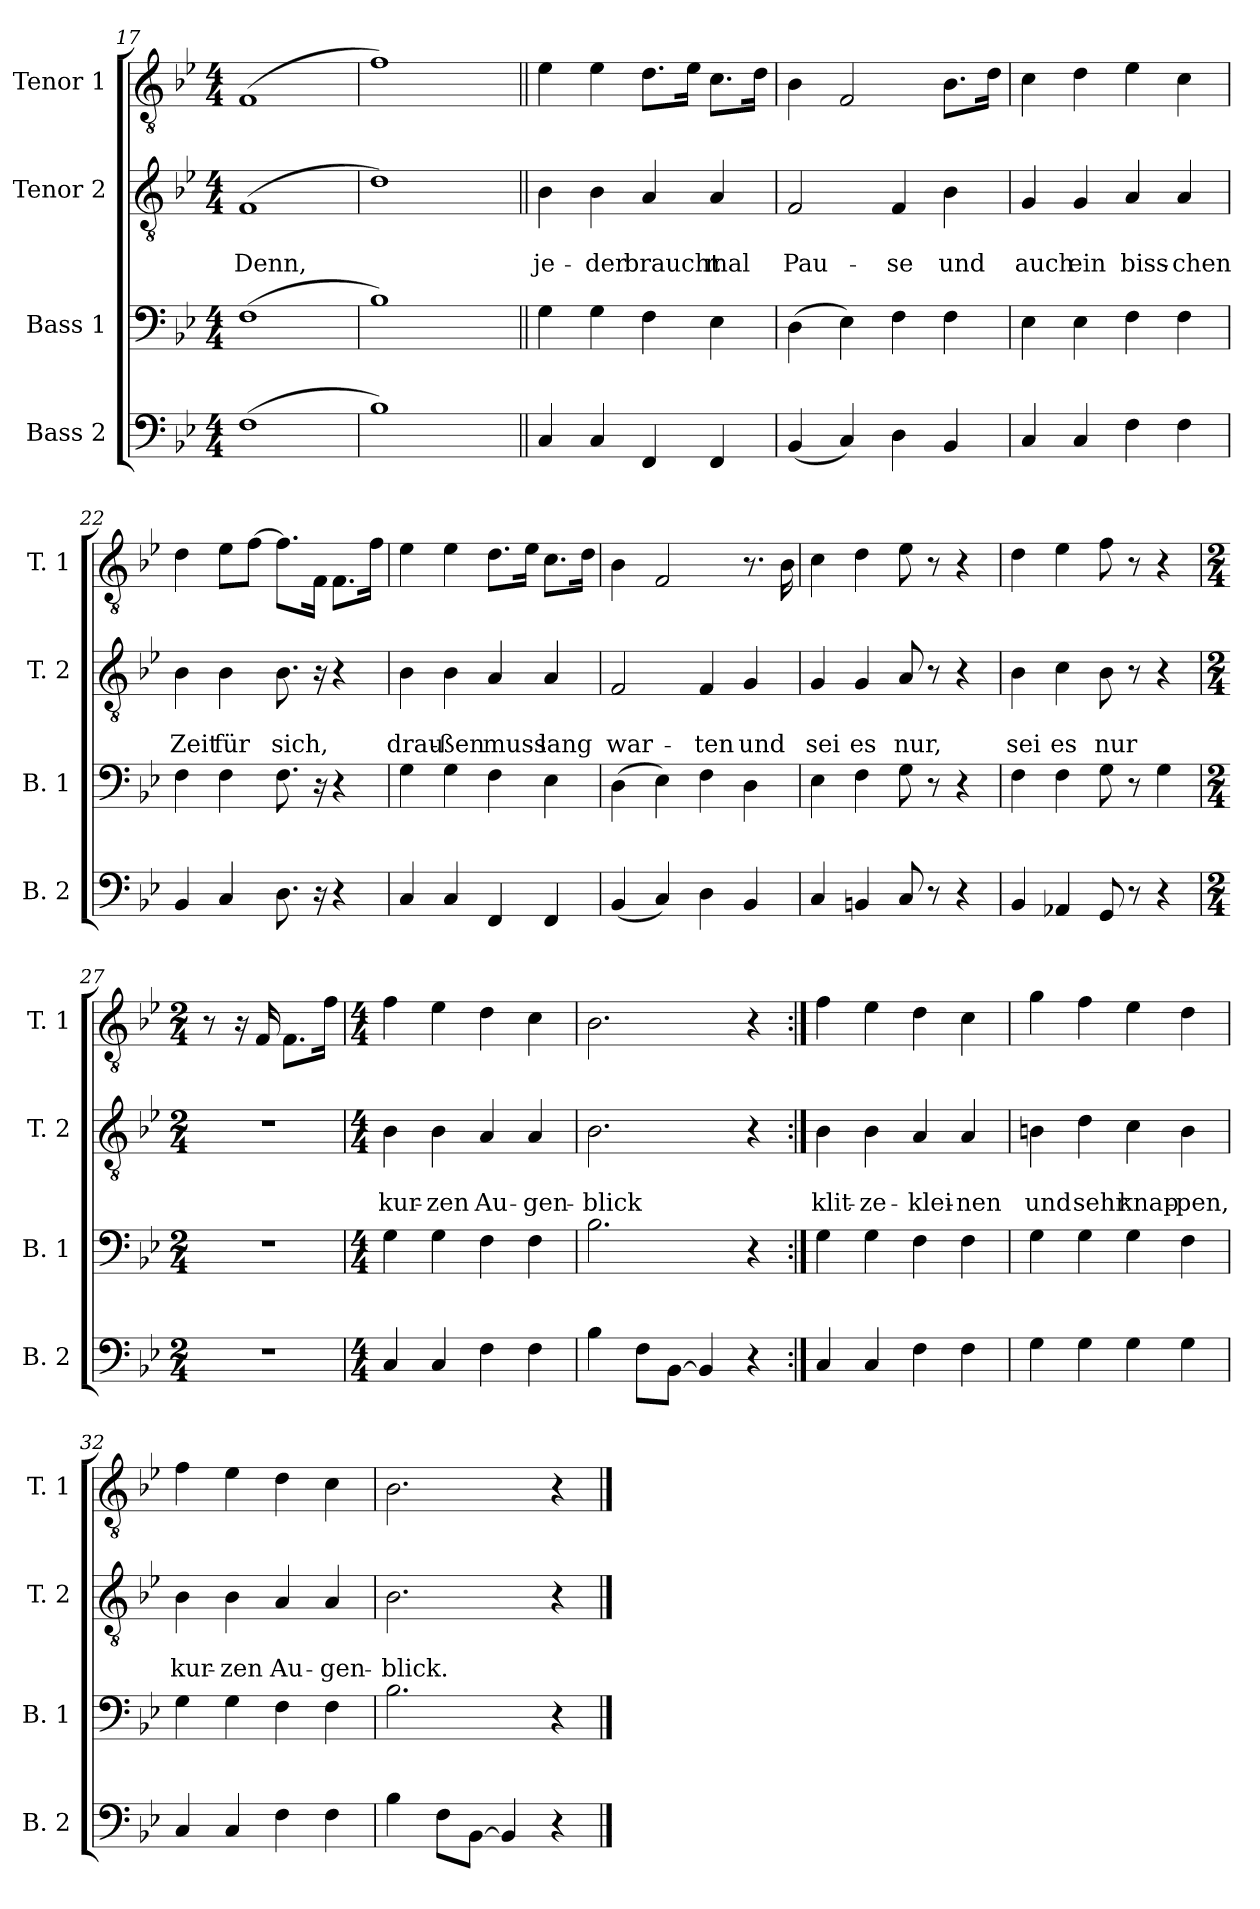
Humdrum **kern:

**kern	**kern	**kern	**text	**text	**kern
*part4	*part3	*part2	*part2	*part2	*part1
*staff4	*staff3	*staff2	*staff2	*staff2	*staff1
*I"Bass 2	*I"Bass 1	*I"Tenor 2	*	*	*I"Tenor 1
*I'B. 2	*I'B. 1	*I'T. 2	*	*	*I'T. 1
*clefF4	*clefF4	*clefGv2	*	*	*clefGv2
*k[b-e-]	*k[b-e-]	*k[b-e-]	*	*	*k[b-e-]
*M4/4	*M4/4	*M4/4	*	*	*M4/4
=17	=17	=17	=17	=17	=17
!	!	!	!	!LO:LY:b	!
(>1F	(>1F	(>1F	.	Denn,	(>1F
=18	=18	=18	=18	=18	=18
1B-)	1B-)	1d)	.	.	1f)
=19||	=19||	=19||	=19||	=19||	=19||
!	!	!	!	!LO:LY:b	!
4C/	4G\	4B-\	.	je-	4e-\
!	!	!	!	!LO:LY:b	!
4C/	4G\	4B-\	.	-der	4e-\
!	!	!	!	!LO:LY:b	!
4FF/	4F\	4A/	.	braucht	8.d\L
.	.	.	.	.	16e-\Jk
!	!	!	!	!LO:LY:b	!
4FF/	4E-\	4A/	.	mal	8.c\L
.	.	.	.	.	16d\Jk
!!LO:LB:g=z
=20	=20	=20	=20	=20	=20
!	!	!	!	!LO:LY:b	!
(<4BB-/	(>4D\	2F/	.	Pau-	4B-\
4C/)	4E-\)	.	.	.	2F/
!	!	!	!	!LO:LY:b	!
4D\	4F\	4F/	.	-se	.
!	!	!	!	!LO:LY:b	!
4BB-/	4F\	4B-\	.	und	8.B-\L
.	.	.	.	.	16d\Jk
=21	=21	=21	=21	=21	=21
!	!	!	!	!LO:LY:b	!
4C/	4E-\	4G/	.	auch	4c\
!	!	!	!	!LO:LY:b	!
4C/	4E-\	4G/	.	ein	4d\
!	!	!	!	!LO:LY:b	!
4F\	4F\	4A/	.	biss-	4e-\
!	!	!	!	!LO:LY:b	!
4F\	4F\	4A/	.	-chen	4c\
=22	=22	=22	=22	=22	=22
!	!	!	!	!LO:LY:b	!
4BB-/	4F\	4B-\	.	Zeit	4d\
!	!	!	!	!LO:LY:b	!
4C/	4F\	4B-\	.	für	8e-\L
.	.	.	.	.	[8f\J
!	!	!	!	!LO:LY:b	!
8.D\	8.F\	8.B-\	.	sich,	8.f\L]
16r	16r	16r	.	.	16F\Jk
4r	4r	4r	.	.	8.F\L
.	.	.	.	.	16f\Jk
=23	=23	=23	=23	=23	=23
!	!	!	!	!LO:LY:b	!
4C/	4G\	4B-\	.	drau-	4e-\
!	!	!	!	!LO:LY:b	!
4C/	4G\	4B-\	.	-ßen	4e-\
!	!	!	!	!LO:LY:b	!
4FF/	4F\	4A/	.	muss	8.d\L
.	.	.	.	.	16e-\Jk
!	!	!	!	!LO:LY:b	!
4FF/	4E-\	4A/	.	lang	8.c\L
.	.	.	.	.	16d\Jk
!!LO:LB:g=z
=24	=24	=24	=24	=24	=24
!	!	!	!	!LO:LY:b	!
(<4BB-/	(>4D\	2F/	.	war-	4B-\
4C/)	4E-\)	.	.	.	2F/
!	!	!	!	!LO:LY:b	!
4D\	4F\	4F/	.	-ten	.
!	!	!	!	!LO:LY:b	!
4BB-/	4D\	4G/	.	und	8.r
.	.	.	.	.	16B-\
=25	=25	=25	=25	=25	=25
!	!	!	!	!LO:LY:b	!
4C/	4E-\	4G/	.	sei	4c\
!	!	!	!	!LO:LY:b	!
4BBn/	4F\	4G/	.	es	4d\
!	!	!	!	!LO:LY:b	!
8C/	8G\	8A/	.	nur,	8e-\
8r	8r	8r	.	.	8r
4r	4r	4r	.	.	4r
=26	=26	=26	=26	=26	=26
!	!	!	!	!LO:LY:b	!
4BB-/	4F\	4B-\	.	sei	4d\
!	!	!	!	!LO:LY:b	!
4AA-X/	4F\	4c\	.	es	4e-\
!	!	!	!	!LO:LY:b	!
8GG/	8G\	8B-\	.	nur	8f\
8r	8r	8r	.	.	8r
4r	4G\	4r	.	.	4r
=27	=27	=27	=27	=27	=27
*M2/4	*M2/4	*M2/4	*	*	*M2/4
2r	2r	2r	.	.	8r
.	.	.	.	.	16r
.	.	.	.	.	16F/
.	.	.	.	.	8.F\L
.	.	.	.	.	16f\Jk
!!LO:PB:g=z
=28	=28	=28	=28	=28	=28
*M4/4	*M4/4	*M4/4	*	*	*M4/4
!	!	!	!	!LO:LY:b	!
4C/	4G\	4B-\	.	kur-	4f\
!	!	!	!	!LO:LY:b	!
4C/	4G\	4B-\	.	-zen	4e-\
!	!	!	!	!LO:LY:b	!
4F\	4F\	4A/	.	Au-	4d\
!	!	!	!	!LO:LY:b	!
4F\	4F\	4A/	.	-gen-	4c\
=29	=29	=29	=29	=29	=29
!	!	!	!	!LO:LY:b	!
4B-\	2.B-\	2.B-\	.	-blick	2.B-\
8F\L	.	.	.	.	.
[8BB-\J	.	.	.	.	.
4BB-/]	.	.	.	.	.
4r	4r	4r	.	.	4r
=30:|!	=30:|!	=30:|!	=30:|!	=30:|!	=30:|!
!	!	!	!	!LO:LY:b	!
4C/	4G\	4B-\	.	klit-	4f\
!	!	!	!	!LO:LY:b	!
4C/	4G\	4B-\	.	-ze-	4e-\
!	!	!	!	!LO:LY:b	!
4F\	4F\	4A/	.	-klei-	4d\
!	!	!	!	!LO:LY:b	!
4F\	4F\	4A/	.	-nen	4c\
=31	=31	=31	=31	=31	=31
!	!	!	!	!LO:LY:b	!
4G\	4G\	4Bn\	.	und	4g\
!	!	!	!	!LO:LY:b	!
4G\	4G\	4d\	.	sehr	4f\
!	!	!	!	!LO:LY:b	!
4G\	4G\	4c\	.	knap-	4e-\
!	!	!	!	!LO:LY:b	!
4G\	4F\	4B\	.	-pen,	4d\
=32	=32	=32	=32	=32	=32
!	!	!	!	!LO:LY:b	!
4C/	4G\	4B-\	.	kur-	4f\
!	!	!	!	!LO:LY:b	!
4C/	4G\	4B-\	.	-zen	4e-\
!	!	!	!	!LO:LY:b	!
4F\	4F\	4A/	.	Au-	4d\
!	!	!	!	!LO:LY:b	!
4F\	4F\	4A/	.	-gen-	4c\
!!LO:LB:g=z
=33	=33	=33	=33	=33	=33
!	!	!	!	!LO:LY:b	!
4B-\	2.B-\	2.B-\	.	-blick.	2.B-\
8F\L	.	.	.	.	.
[8BB-\J	.	.	.	.	.
4BB-/]	.	.	.	.	.
4r	4r	4r	.	.	4r
==	==	==	==	==	==
*-	*-	*-	*-	*-	*-
